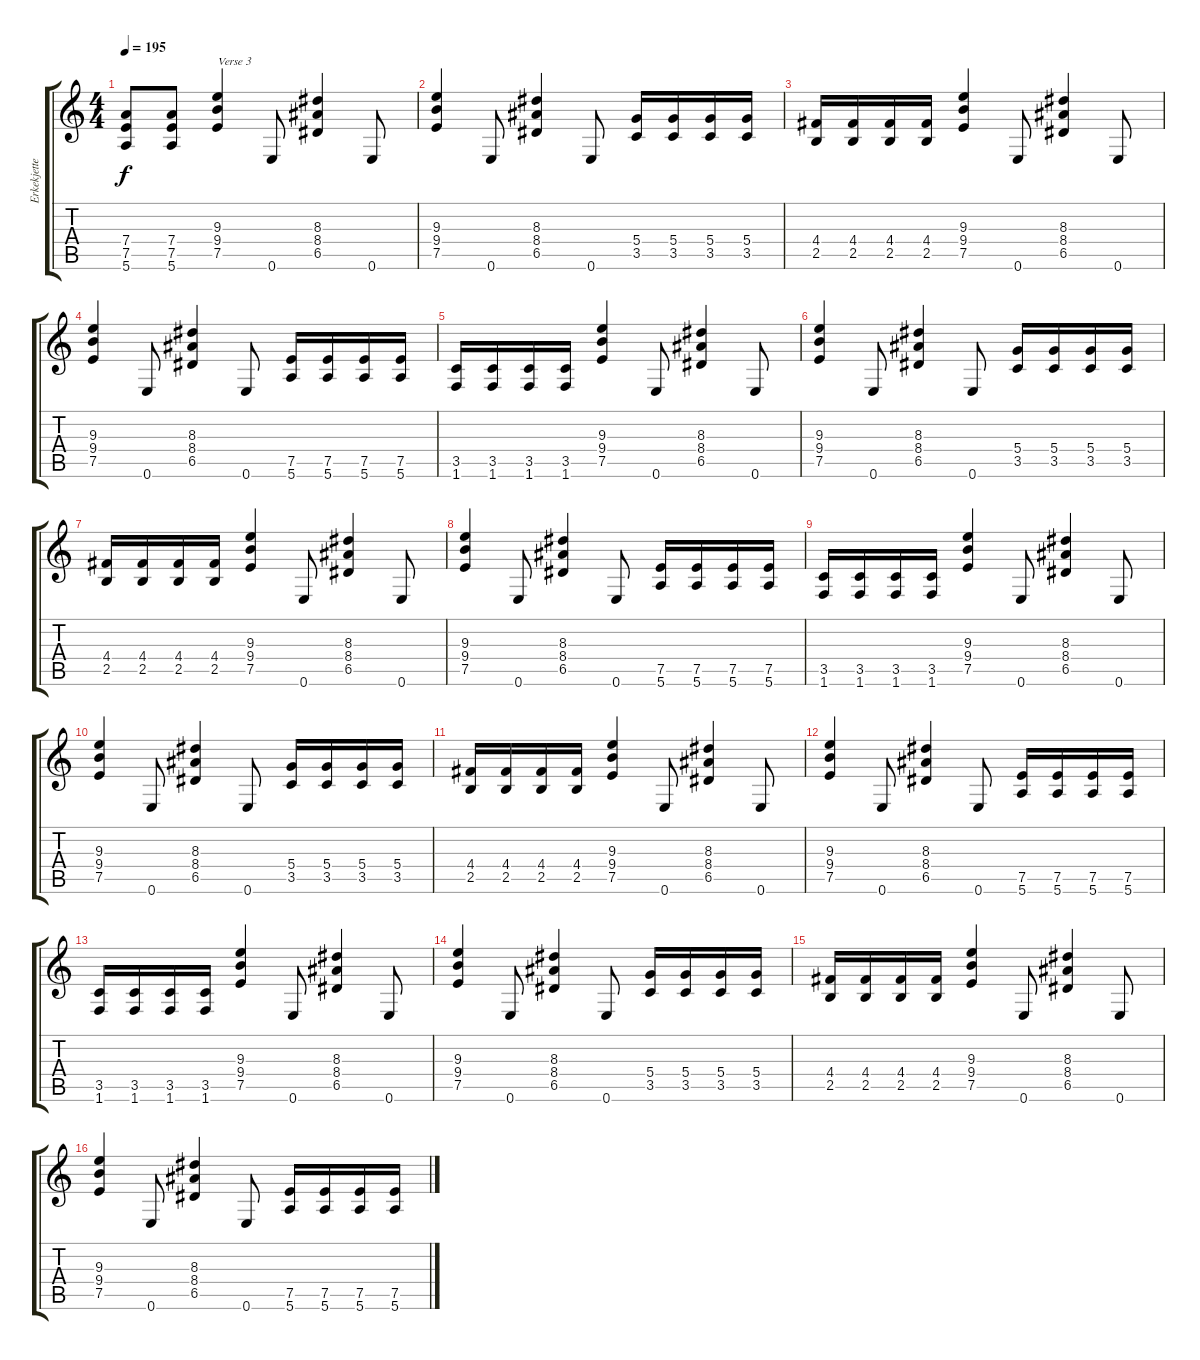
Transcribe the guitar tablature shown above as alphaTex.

\track ("Erkekjetter Silenoz" "Erkekjette") {instrument distortionguitar}
\staff {score tabs}
\tuning (E4 B3 G3 D3 A2 E2) {hide}
\ts (4 4)
\tempo 195
\clef g2
\ks c
(7.4 7.5 5.6).8{dy f} (7.4 7.5 5.6).8 (9.3 9.4 7.5).4{txt "Verse 3"} 0.6.8 (8.3 8.4 6.5).4 0.6.8 |
(9.3 9.4 7.5).4 0.6.8 (8.3 8.4 6.5).4 0.6.8 (5.4 3.5).16 (5.4 3.5).16 (5.4 3.5).16 (5.4 3.5).16 |
(4.4 2.5).16 (4.4 2.5).16 (4.4 2.5).16 (4.4 2.5).16 (9.3 9.4 7.5).4 0.6.8 (8.3 8.4 6.5).4 0.6.8 |
(9.3 9.4 7.5).4 0.6.8 (8.3 8.4 6.5).4 0.6.8 (7.5 5.6).16 (7.5 5.6).16 (7.5 5.6).16 (7.5 5.6).16 |
(3.5 1.6).16 (3.5 1.6).16 (3.5 1.6).16 (3.5 1.6).16 (9.3 9.4 7.5).4 0.6.8 (8.3 8.4 6.5).4 0.6.8 |
(9.3 9.4 7.5).4 0.6.8 (8.3 8.4 6.5).4 0.6.8 (5.4 3.5).16 (5.4 3.5).16 (5.4 3.5).16 (5.4 3.5).16 |
(4.4 2.5).16 (4.4 2.5).16 (4.4 2.5).16 (4.4 2.5).16 (9.3 9.4 7.5).4 0.6.8 (8.3 8.4 6.5).4 0.6.8 |
(9.3 9.4 7.5).4 0.6.8 (8.3 8.4 6.5).4 0.6.8 (7.5 5.6).16 (7.5 5.6).16 (7.5 5.6).16 (7.5 5.6).16 |
(3.5 1.6).16 (3.5 1.6).16 (3.5 1.6).16 (3.5 1.6).16 (9.3 9.4 7.5).4 0.6.8 (8.3 8.4 6.5).4 0.6.8 |
(9.3 9.4 7.5).4 0.6.8 (8.3 8.4 6.5).4 0.6.8 (5.4 3.5).16 (5.4 3.5).16 (5.4 3.5).16 (5.4 3.5).16 |
(4.4 2.5).16 (4.4 2.5).16 (4.4 2.5).16 (4.4 2.5).16 (9.3 9.4 7.5).4 0.6.8 (8.3 8.4 6.5).4 0.6.8 |
(9.3 9.4 7.5).4 0.6.8 (8.3 8.4 6.5).4 0.6.8 (7.5 5.6).16 (7.5 5.6).16 (7.5 5.6).16 (7.5 5.6).16 |
(3.5 1.6).16 (3.5 1.6).16 (3.5 1.6).16 (3.5 1.6).16 (9.3 9.4 7.5).4 0.6.8 (8.3 8.4 6.5).4 0.6.8 |
(9.3 9.4 7.5).4 0.6.8 (8.3 8.4 6.5).4 0.6.8 (5.4 3.5).16 (5.4 3.5).16 (5.4 3.5).16 (5.4 3.5).16 |
(4.4 2.5).16 (4.4 2.5).16 (4.4 2.5).16 (4.4 2.5).16 (9.3 9.4 7.5).4 0.6.8 (8.3 8.4 6.5).4 0.6.8 |
(9.3 9.4 7.5).4 0.6.8 (8.3 8.4 6.5).4 0.6.8 (7.5 5.6).16 (7.5 5.6).16 (7.5 5.6).16 (7.5 5.6).16
